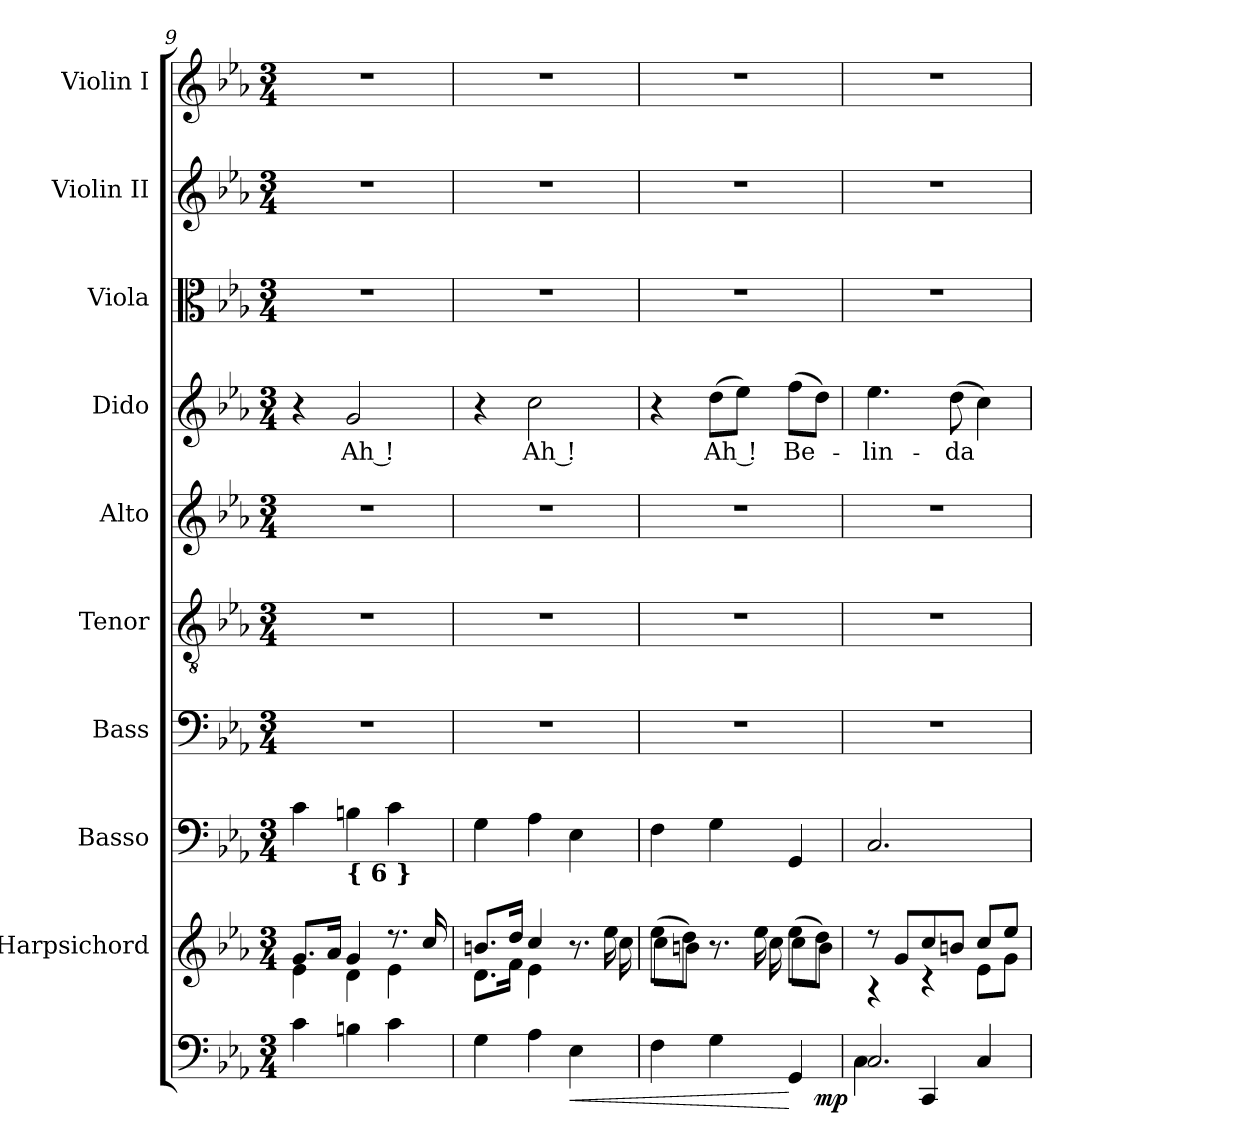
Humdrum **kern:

**kern	**dynam	**kern	**kern	**kern	**kern	**kern	**kern	**text	**kern	**kern	**kern
*part10	*part10	*part9	*part8	*part7	*part6	*part5	*part4	*part4	*part3	*part2	*part1
*staff10	*staff10	*staff9	*staff8	*staff7	*staff6	*staff5	*staff4	*staff4	*staff3	*staff2	*staff1
*	*	*I"Harpsichord	*I"Basso	*I"Bass	*I"Tenor	*I"Alto	*I"Dido	*	*I"Viola	*I"Violin II	*I"Violin I
*	*	*	*	*I'B.	*I'T.	*I'A.	*	*	*I'Viola	*I'Vln. II	*I'Vln. I
*clefF4	*	*clefG2	*clefF4	*clefF4	*clefGv2	*clefG2	*clefG2	*	*clefC3	*clefG2	*clefG2
*	*	*	*	*	*ITrd7c12	*	*	*	*	*	*
*k[b-e-a-]	*	*k[b-e-a-]	*k[b-e-a-]	*k[b-e-a-]	*k[b-e-a-]	*k[b-e-a-]	*k[b-e-a-]	*	*k[b-e-a-]	*k[b-e-a-]	*k[b-e-a-]
*E-:	*	*E-:	*E-:	*E-:	*E-:	*E-:	*E-:	*	*E-:	*E-:	*E-:
*M3/4	*	*M3/4	*M3/4	*M3/4	*M3/4	*M3/4	*M3/4	*	*M3/4	*M3/4	*M3/4
=9	=9	=9	=9	=9	=9	=9	=9	=9	=9	=9	=9
*	*	*^	*	*	*	*	*	*	*	*	*
!	!	!	!	!	!LO:N:vis=1	!LO:N:vis=1	!LO:N:vis=1	!	!	!LO:N:vis=1	!LO:N:vis=1	!LO:N:vis=1
4ci\	.	8.gi/L	4e-i\	4ci\	2.r	2.r	2.r	4r	.	2.r	2.r	2.r
.	.	16a-i/Jk	.	.	.	.	.	.	.	.	.	.
!	!	!	!	!LO:TX:b:B:t={ 6 }	!	!	!	!	!	!	!	!
!	!	!	!	!	!	!	!	!	!LO:LY:b:color=#000000	!	!	!
4Bni\	.	4gi/	4di\	4Bni\	.	.	.	2gi/	Ah !	.	.	.
4ci\	.	8.r	4e-i\	4ci\	.	.	.	.	.	.	.	.
.	.	16cci/	.	.	.	.	.	.	.	.	.	.
=10	=10	=10	=10	=10	=10	=10	=10	=10	=10	=10	=10	=10
!	!	!	!	!	!LO:N:vis=1	!LO:N:vis=1	!LO:N:vis=1	!	!	!LO:N:vis=1	!LO:N:vis=1	!LO:N:vis=1
4Gi\	.	8.bni/L	8.di\L	4Gi\	2.r	2.r	2.r	4r	.	2.r	2.r	2.r
.	.	16ddi/Jk	16fi\Jk	.	.	.	.	.	.	.	.	.
!	!	!	!	!	!	!	!	!	!LO:LY:b:color=#000000	!	!	!
4A-i\	.	4cci/	4e-i\	4A-i\	.	.	.	2cci\	Ah !	.	.	.
!	!LO:HP:b	!	!	!	!	!	!	!	!	!	!	!
4E-i\	<	8.r	8.ryy	4E-i\	.	.	.	.	.	.	.	.
.	.	16ee-i\	16cci\	.	.	.	.	.	.	.	.	.
=11	=11	=11	=11	=11	=11	=11	=11	=11	=11	=11	=11	=11
!	!	!	!	!	!LO:N:vis=1	!LO:N:vis=1	!LO:N:vis=1	!	!	!LO:N:vis=1	!LO:N:vis=1	!LO:N:vis=1
*^	*	*	*	*	*	*	*	*	*	*	*	*
4Fi\	2ryy	.	(8ee-i\L	8cci\L	4Fi\	2.r	2.r	2.r	4r	.	2.r	2.r	2.r
.	.	.	8ddi\J)	8bni\J	.	.	.	.	.	.	.	.	.
!	!	!	!	!	!	!	!	!	!	!LO:LY:b:color=#000000	!	!	!
4Gi\	.	.	8.r	8.ryy	4Gi\	.	.	.	(8ddi\L	Ah !	.	.	.
.	.	.	.	.	.	.	.	.	8ee-i\J)	.	.	.	.
.	.	.	16ee-i\	16cci\	.	.	.	.	.	.	.	.	.
!	!	!	!	!	!	!	!	!	!	!LO:LY:b:color=#000000	!	!	!
4GGi/	8ryy	[	(8ee-i\L	8cci\L	4GGi/	.	.	.	(8ffi\L	Be-	.	.	.
.	8ryy	mp	8ddi\J)	8bi\J	.	.	.	.	8ddi\J)	.	.	.	.
=12	=12	=12	=12	=12	=12	=12	=12	=12	=12	=12	=12	=12	=12
!	!	!	!	!	!	!LO:N:vis=1	!LO:N:vis=1	!LO:N:vis=1	!	!	!	!	!
!	!	!	!	!	!	!	!	!	!	!LO:LY:b:color=#000000	!LO:N:vis=1	!LO:N:vis=1	!LO:N:vis=1
2.Ci/	4Ci\	.	8r	4r	2.Ci/	2.r	2.r	2.r	4.ee-i\	-lin-	2.r	2.r	2.r
.	.	.	8gi/L	.	.	.	.	.	.	.	.	.	.
.	4CCi/	.	8cci/	4r	.	.	.	.	.	.	.	.	.
!	!	!	!	!	!	!	!	!	!	!LO:LY:b:color=#000000	!	!	!
.	.	.	8bni/J	.	.	.	.	.	(8ddi\	-da	.	.	.
.	4Ci/	.	8cci/L	8e-i\L	.	.	.	.	4cci\)	.	.	.	.
.	.	.	8ee-i/J	8gi\J	.	.	.	.	.	.	.	.	.
*v	*v	*	*	*	*	*	*	*	*	*	*	*	*
*	*	*v	*v	*	*	*	*	*	*	*	*	*
=	=	=	=	=	=	=	=	=	=	=	=
*-	*-	*-	*-	*-	*-	*-	*-	*-	*-	*-	*-
